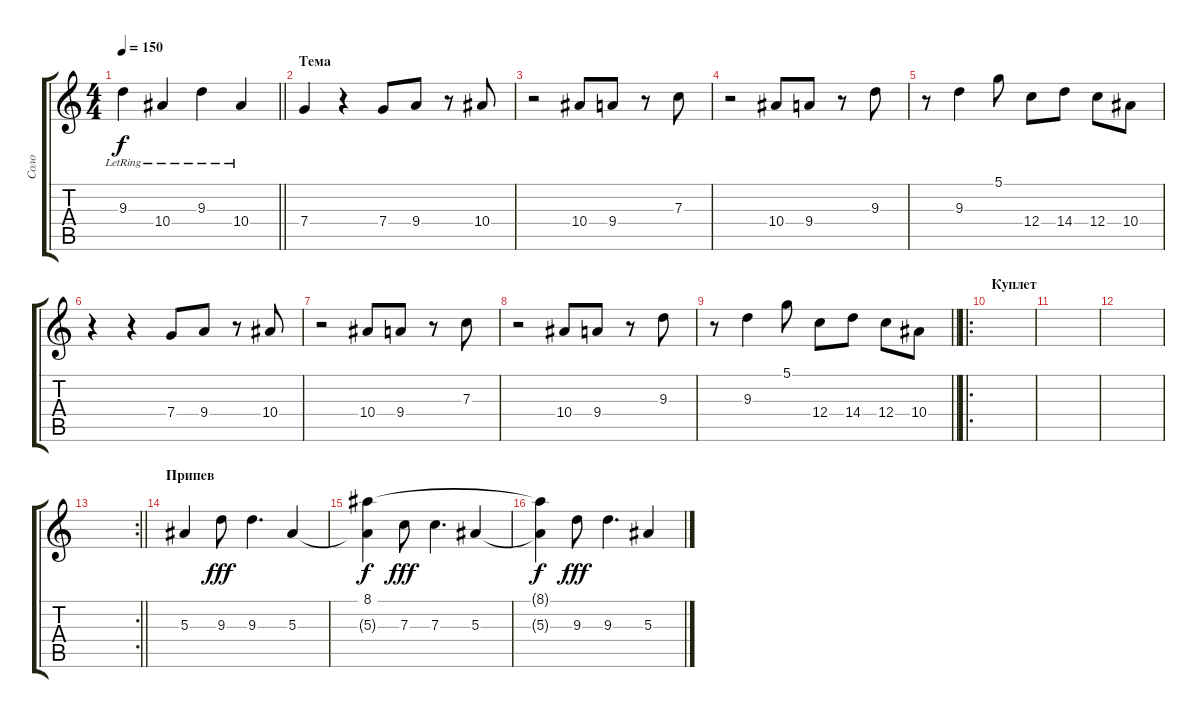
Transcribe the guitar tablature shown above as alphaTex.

\track ("Соло" "Соло") {instrument distortionguitar}
\staff {score tabs}
\tuning (D4 A3 F3 C3 G2 C2) {hide}
\ts (4 4)
\tempo 150
\clef g2
\barLineRight lightlight
\ks c
9.3{lr}.4{dy f} 10.4{lr}.4 9.3{lr}.4 10.4{lr}.4 |
\section ("" "Тема")
7.4.4 r.4 7.4.8 9.4.8 r.8 10.4.8 |
r.2 10.4.8 9.4.8 r.8 7.3.8 |
r.2 10.4.8 9.4.8 r.8 9.3.8 |
r.8 9.3.4 5.1.8 12.4.8 14.4.8 12.4.8 10.4.8 |
r.4 r.4 7.4.8 9.4.8 r.8 10.4.8 |
r.2 10.4.8 9.4.8 r.8 7.3.8 |
r.2 10.4.8 9.4.8 r.8 9.3.8 |
\barLineRight lightlight
r.8 9.3.4 5.1.8 12.4.8 14.4.8 12.4.8 10.4.8 |
\ro
\section ("" "Куплет")
|
|
|
\rc 2
\barLineRight lightlight
|
\section ("" "Припев")
5.3.4 9.3.8{dy fff} 9.3.4{d} 5.3.4 |
(8.1 5.3{t}).4{dy f} 7.3.8{dy fff} 7.3.4{d} 5.3.4 |
(8.1{t} 5.3{t}).4{dy f} 9.3.8{dy fff} 9.3.4{d} 5.3.4
